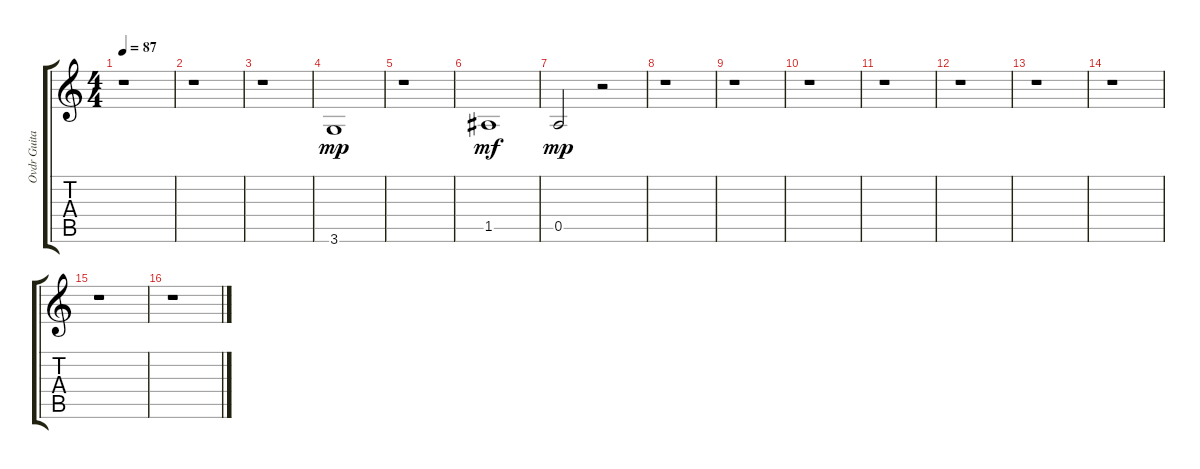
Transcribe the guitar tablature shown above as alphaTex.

\track ("Ovdr Guita" "Ovdr Guita") {instrument overdrivenguitar}
\staff {score tabs}
\tuning (E4 B3 G3 D3 A2 E2) {hide}
\ts (4 4)
\tempo 87
\clef g2
\ks c
r.1{dy mp} |
r.1 |
r.1 |
3.6.1 |
r.1 |
1.5.1{dy mf} |
0.5.2{dy mp} r.2 |
r.1 |
r.1 |
r.1 |
r.1 |
r.1 |
r.1 |
r.1 |
r.1 |
r.1
